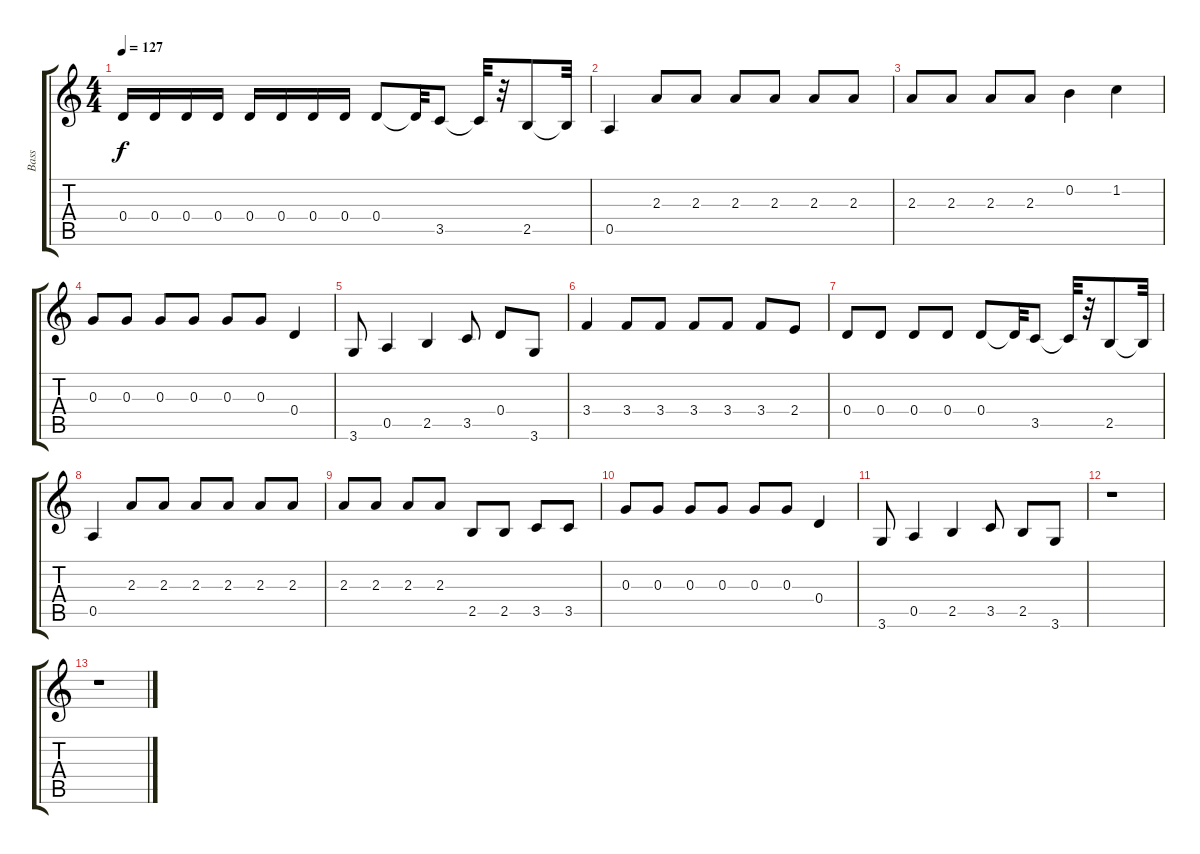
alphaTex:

\track ("Bass" "Bass") {instrument fretlessbass}
\staff {score tabs}
\tuning (E4 B3 G3 D3 A2 E2) {hide}
\ts (4 4)
\tempo 127
\clef g2
\ks c
0.4.16{dy f} 0.4.16 0.4.16 0.4.16 0.4.16 0.4.16 0.4.16 0.4.16 0.4.8 0.4{t}.32 3.5.8 3.5{t}.32 r.32 2.5.8 2.5{t}.32 |
0.5.4 2.3.8{volume 15} 2.3.8{volume 15} 2.3.8{volume 15} 2.3.8{volume 14} 2.3.8{volume 14} 2.3.8{volume 14} |
2.3.8{volume 13} 2.3.8{volume 13} 2.3.8{volume 13} 2.3.8{volume 12} 0.2.4{volume 12} 1.2.4{volume 11} |
0.3.8{volume 11} 0.3.8{volume 10} 0.3.8{volume 10} 0.3.8{volume 10} 0.3.8{volume 10} 0.3.8{volume 9} 0.4.4{volume 9} |
3.6.8{volume 8} 0.5.4{volume 8} 2.5.4{volume 8} 3.5.8{volume 8} 0.4.8{volume 7} 3.6.8{volume 7} |
3.4.4 3.4.8{volume 7} 3.4.8{volume 7} 3.4.8{volume 7} 3.4.8{volume 7} 3.4.8{volume 6} 2.4.8{volume 6} |
0.4.8{volume 6} 0.4.8{volume 6} 0.4.8{volume 6} 0.4.8{volume 6} 0.4.8{volume 6} 0.4{t}.32 3.5.8{volume 6} 3.5{t}.32 r.32 2.5.8{volume 6} 2.5{t}.32 |
0.5.4{volume 5} 2.3.8{volume 5} 2.3.8{volume 5} 2.3.8{volume 4} 2.3.8{volume 4} 2.3.8{volume 4} 2.3.8{volume 4} |
2.3.8{volume 3} 2.3.8{volume 3} 2.3.8{volume 3} 2.3.8{volume 3} 2.5.8{volume 2} 2.5.8{volume 2} 3.5.8{volume 2} 3.5.8{volume 2} |
0.3.8{volume 2} 0.3.8{volume 1} 0.3.8{volume 1} 0.3.8{volume 1} 0.3.8{volume 1} 0.3.8{volume 0} 0.4.4{volume 0} |
3.6.8{volume 0} 0.5.4 2.5.4 3.5.8 2.5.8 3.6.8 |
r.1 |
r.1
